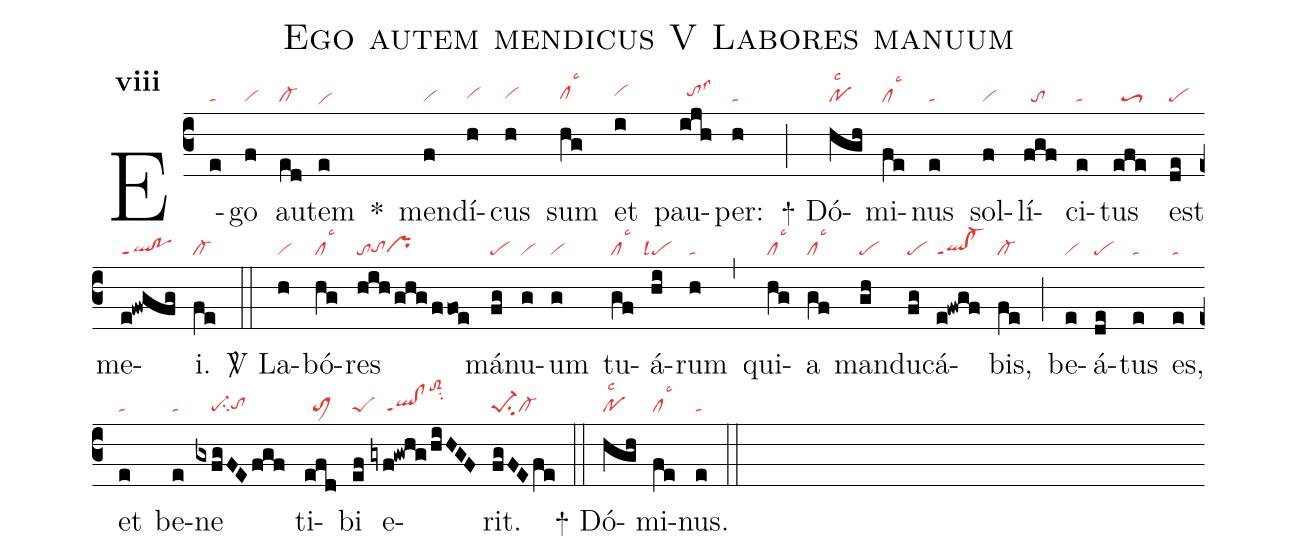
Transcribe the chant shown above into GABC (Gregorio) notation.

name:Ego autem mendicus V Labores manuum;
office-part:re;
mode:8;
nabc-lines:1;
%%
initial-style: 1;
name: Ego autem mendicus;
mode: 8;
office-part: Responsorium;
annotation: Resp.;
annotation: viii;
nabc-lines: 1;
%%
(c3) E(e|ta)go(f|vi) au(ed|cl-)tem(e|vihe) <sp>*</sp>() men(f|vi)dí(h|vihg)cus(h|vihg) sum(hg|clhglsc3) et(i|vihh) pau(ijh|//tohhlss3)per:(h|ta) (;)
<sp>+</sp> Dó(hgh|polsc2)mi(fe|cllsc3)nus(e|ta) sol(f|vi)lí(fgf|//to)ci(e|ta)tus(efe|//toS3) est(de|pe) me(e!fwgfg|ql!poppt1)i.(fe|cl-) (::)

<sp>V/</sp> La(h|vi)bó(hg|cllsc3)res(hih/ghg/ffoe|totohgprhg) má(fg|pe)nu(g|vi)um(g|vi) tu(gf|cllsc3)á(hi|``pelsl4)rum(h|ta) (,) qui(hg|cllsc3)a(gf|cllsc3) man(gh|pe)du(fg|pe)cá(e!fwgf|ql!cl-ppt1)bis,(fe|cl-) (;) be(e|vi)á(de|pe)tus(e|ta) es,(e|ta) et(e|ta) be(e|ta)ne(gxfgFEfgf|////pe-su2tohg) ti(efd|//toM1)bi(ef|peS) e(gyf!gwhg/hiHGF|////ql!clppt1toS2hmsu2)rit.(fgFEfe|pe-1su2cl-) (::)
<sp>+</sp> Dó(hgh|polsc2)mi(fe|cllsc3)nus.(e|ta) (::)
